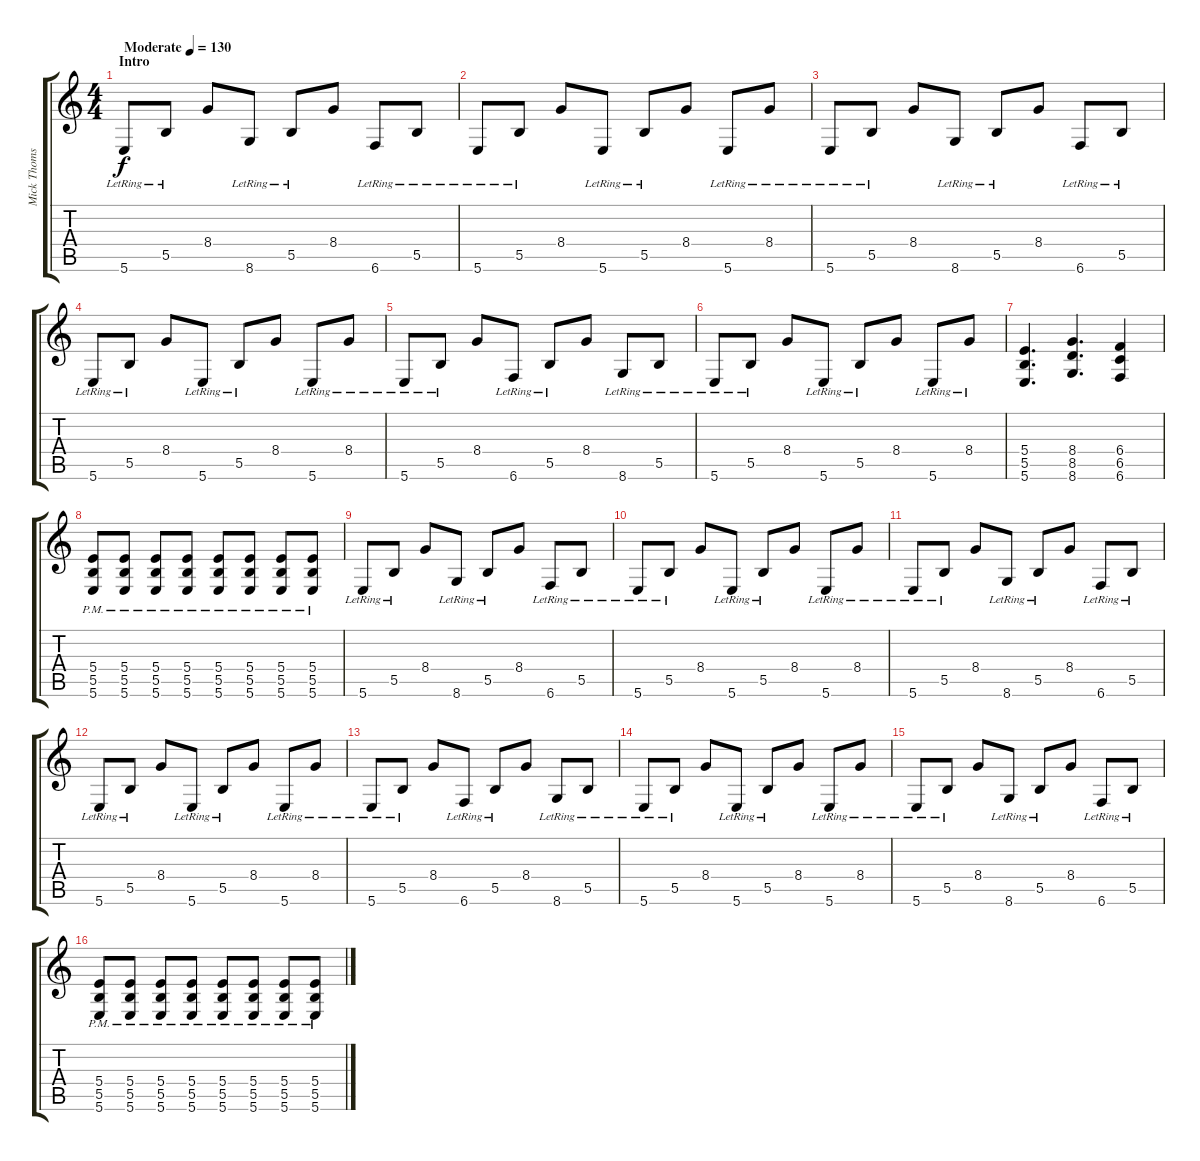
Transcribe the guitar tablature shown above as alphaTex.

\track ("Mick Thomson" "Mick Thoms") {instrument overdrivenguitar}
\staff {score tabs}
\tuning (Db4 Ab3 E3 B2 Gb2 B1) {hide}
\ts (4 4)
\section ("" "Intro")
\tempo (130 "Moderate")
\clef g2
\ks c
5.6{lr}.8{dy f instrument overdrivenguitar} 5.5{lr}.8 8.4.8 8.6{lr}.8 5.5{lr}.8 8.4.8 6.6{lr}.8 5.5{lr}.8 |
5.6{lr}.8 5.5{lr}.8 8.4.8 5.6{lr}.8 5.5{lr}.8 8.4.8 5.6{lr}.8 8.4{lr}.8 |
5.6{lr}.8 5.5{lr}.8 8.4.8 8.6{lr}.8 5.5{lr}.8 8.4.8 6.6{lr}.8 5.5{lr}.8 |
5.6{lr}.8 5.5{lr}.8 8.4.8 5.6{lr}.8 5.5{lr}.8 8.4.8 5.6{lr}.8 8.4{lr}.8 |
5.6{lr}.8 5.5{lr}.8 8.4.8 6.6{lr}.8 5.5{lr}.8 8.4.8 8.6{lr}.8 5.5{lr}.8 |
5.6{lr}.8 5.5{lr}.8 8.4.8 5.6{lr}.8 5.5{lr}.8 8.4.8 5.6{lr}.8 8.4{lr}.8 |
(5.4 5.5 5.6).4{d} (8.4 8.5 8.6).4{d} (6.4 6.5 6.6).4 |
(5.4{pm} 5.5{pm} 5.6{pm}).8 (5.4{pm} 5.5{pm} 5.6{pm}).8 (5.4{pm} 5.5{pm} 5.6{pm}).8 (5.4{pm} 5.5{pm} 5.6{pm}).8 (5.4{pm} 5.5{pm} 5.6{pm}).8 (5.4{pm} 5.5{pm} 5.6{pm}).8 (5.4{pm} 5.5{pm} 5.6{pm}).8 (5.4{pm} 5.5{pm} 5.6{pm}).8 |
5.6{lr}.8 5.5{lr}.8 8.4.8 8.6{lr}.8 5.5{lr}.8 8.4.8 6.6{lr}.8 5.5{lr}.8 |
5.6{lr}.8 5.5{lr}.8 8.4.8 5.6{lr}.8 5.5{lr}.8 8.4.8 5.6{lr}.8 8.4{lr}.8 |
5.6{lr}.8 5.5{lr}.8 8.4.8 8.6{lr}.8 5.5{lr}.8 8.4.8 6.6{lr}.8 5.5{lr}.8 |
5.6{lr}.8 5.5{lr}.8 8.4.8 5.6{lr}.8 5.5{lr}.8 8.4.8 5.6{lr}.8 8.4{lr}.8 |
5.6{lr}.8 5.5{lr}.8 8.4.8 6.6{lr}.8 5.5{lr}.8 8.4.8 8.6{lr}.8 5.5{lr}.8 |
5.6{lr}.8 5.5{lr}.8 8.4.8 5.6{lr}.8 5.5{lr}.8 8.4.8 5.6{lr}.8 8.4{lr}.8 |
5.6{lr}.8 5.5{lr}.8 8.4.8 8.6{lr}.8 5.5{lr}.8 8.4.8 6.6{lr}.8 5.5{lr}.8 |
(5.4{pm} 5.5{pm} 5.6{pm}).8 (5.4{pm} 5.5{pm} 5.6{pm}).8 (5.4{pm} 5.5{pm} 5.6{pm}).8 (5.4{pm} 5.5{pm} 5.6{pm}).8 (5.4{pm} 5.5{pm} 5.6{pm}).8 (5.4{pm} 5.5{pm} 5.6{pm}).8 (5.4{pm} 5.5{pm} 5.6{pm}).8 (5.4{pm} 5.5{pm} 5.6{pm}).8
